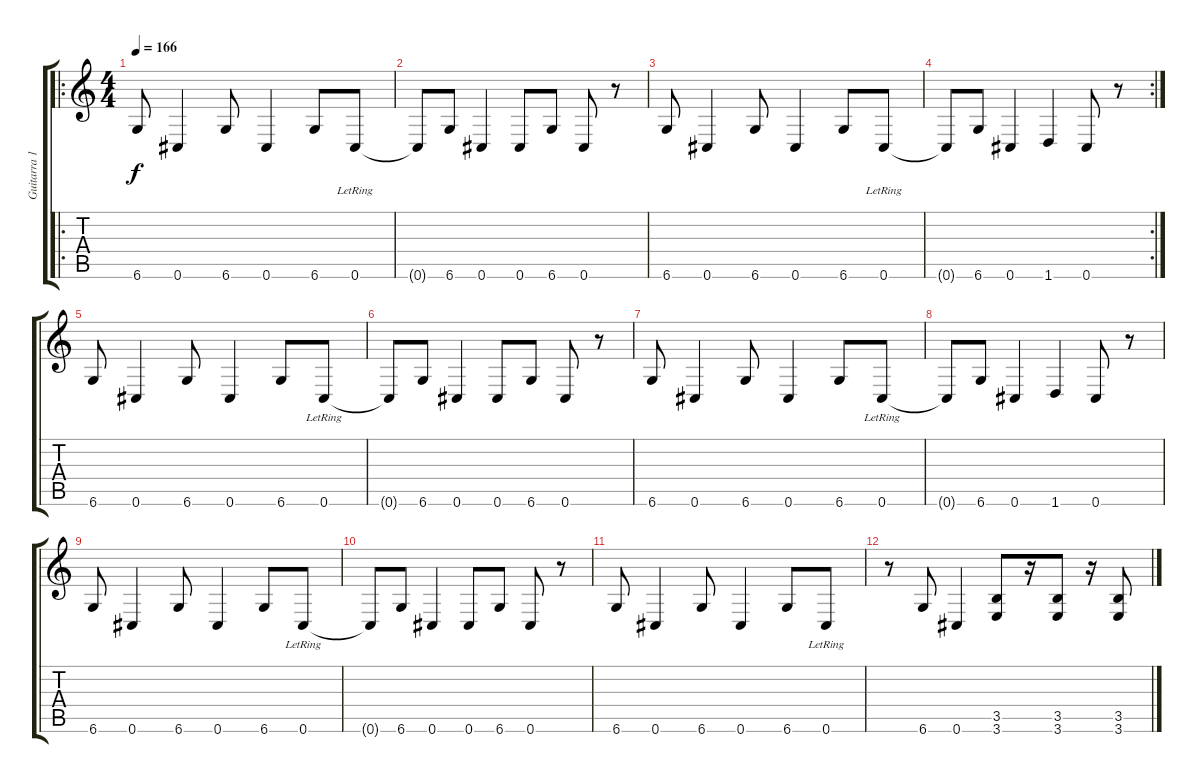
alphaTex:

\track ("Guitarra 1" "Guitarra 1") {instrument distortionguitar}
\staff {score tabs}
\tuning (Eb4 Bb3 Gb3 Db3 Ab2 Db2) {hide}
\ro
\ts (4 4)
\tempo 166
\clef g2
\ks c
6.6.8{dy f} 0.6.4 6.6.8 0.6.4 6.6.8 0.6{lr}.8 |
0.6{t}.8 6.6.8 0.6.4 0.6.8 6.6.8 0.6.8 r.8 |
6.6.8 0.6.4 6.6.8 0.6.4 6.6.8 0.6{lr}.8 |
\rc 2
0.6{t}.8 6.6.8 0.6.4 1.6.4 0.6.8 r.8 |
6.6.8 0.6.4 6.6.8 0.6.4 6.6.8 0.6{lr}.8 |
0.6{t}.8 6.6.8 0.6.4 0.6.8 6.6.8 0.6.8 r.8 |
6.6.8 0.6.4 6.6.8 0.6.4 6.6.8 0.6{lr}.8 |
0.6{t}.8 6.6.8 0.6.4 1.6.4 0.6.8 r.8 |
6.6.8 0.6.4 6.6.8 0.6.4 6.6.8 0.6{lr}.8 |
0.6{t}.8 6.6.8 0.6.4 0.6.8 6.6.8 0.6.8 r.8 |
6.6.8 0.6.4 6.6.8 0.6.4 6.6.8 0.6{lr}.8 |
r.8 6.6.8 0.6.4 (3.5 3.6).8 r.16 (3.5 3.6).8 r.16 (3.5 3.6).8
